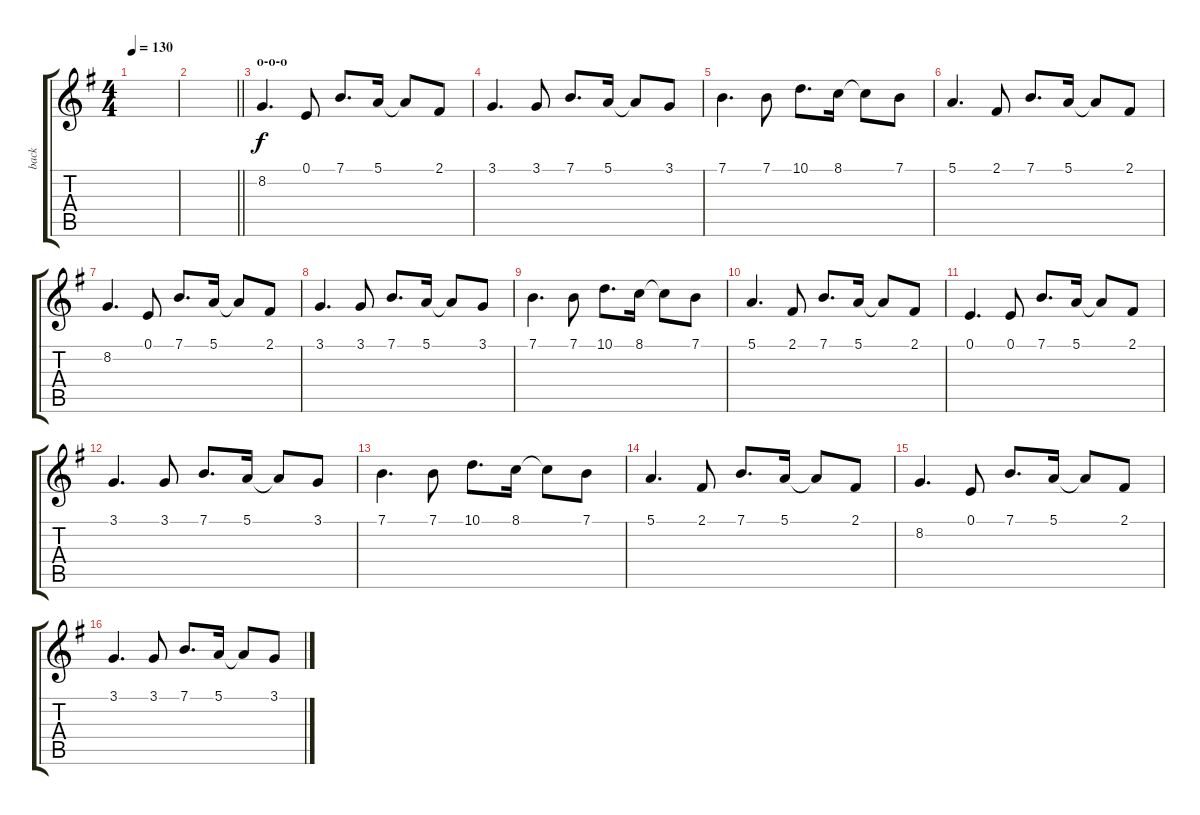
\track ("back" "back") {instrument stringensemble1}
\staff {score tabs}
\tuning (E4 B3 G3 D3 A2 E2) {hide}
\ts (4 4)
\tempo 130
\clef g2
\ks eminor
|
\barLineRight lightlight
|
\section ("" "o-o-o")
8.2.4{d} 0.1.8 7.1.8{d} 5.1.16 5.1{t}.8 2.1.8 |
3.1.4{d} 3.1.8 7.1.8{d} 5.1.16 5.1{t}.8 3.1.8 |
7.1.4{d} 7.1.8 10.1.8{d} 8.1.16 8.1{t}.8 7.1.8 |
5.1.4{d} 2.1.8 7.1.8{d} 5.1.16 5.1{t}.8 2.1.8 |
8.2.4{d} 0.1.8 7.1.8{d} 5.1.16 5.1{t}.8 2.1.8 |
3.1.4{d} 3.1.8 7.1.8{d} 5.1.16 5.1{t}.8 3.1.8 |
7.1.4{d} 7.1.8 10.1.8{d} 8.1.16 8.1{t}.8 7.1.8 |
5.1.4{d} 2.1.8 7.1.8{d} 5.1.16 5.1{t}.8 2.1.8 |
0.1.4{d} 0.1.8 7.1.8{d} 5.1.16 5.1{t}.8 2.1.8 |
3.1.4{d} 3.1.8 7.1.8{d} 5.1.16 5.1{t}.8 3.1.8 |
7.1.4{d} 7.1.8 10.1.8{d} 8.1.16 8.1{t}.8 7.1.8 |
5.1.4{d} 2.1.8 7.1.8{d} 5.1.16 5.1{t}.8 2.1.8 |
8.2.4{d} 0.1.8 7.1.8{d} 5.1.16 5.1{t}.8 2.1.8 |
3.1.4{d} 3.1.8 7.1.8{d} 5.1.16 5.1{t}.8 3.1.8
